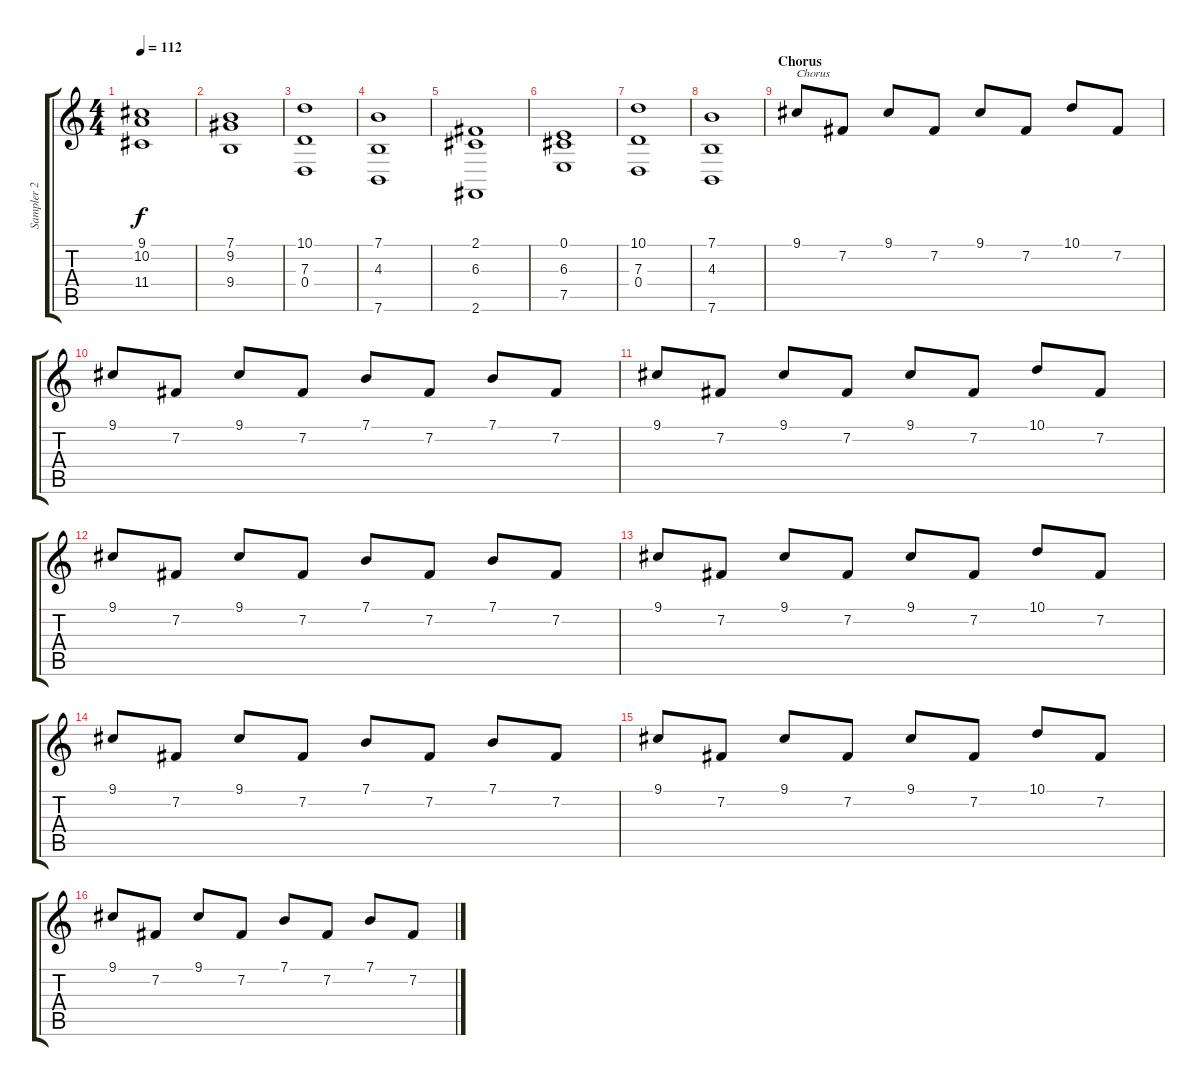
\track ("Sampler 2" "Sampler 2") {instrument acousticgrandpiano}
\staff {score tabs}
\tuning (E4 B3 G3 D3 A2 E2) {hide}
\ts (4 4)
\tempo 112
\clef g2
\ks c
(9.1 10.2 11.4).1{dy f} |
(7.1 9.2 9.4).1 |
(10.1 7.3 0.4).1{volume 10} |
(7.1 4.3 7.6).1 |
(2.1 6.3 2.6).1 |
(0.1 6.3 7.5).1 |
(10.1 7.3 0.4).1{volume 10} |
(7.1 4.3 7.6).1 |
\section ("" "Chorus")
9.1.8{txt "Chorus" volume 13 instrument acousticgrandpiano} 7.2.8 9.1.8 7.2.8 9.1.8 7.2.8 10.1.8 7.2.8 |
9.1.8{volume 13 instrument acousticgrandpiano} 7.2.8 9.1.8 7.2.8 7.1.8 7.2.8 7.1.8 7.2.8 |
9.1.8{volume 13 instrument acousticgrandpiano} 7.2.8 9.1.8 7.2.8 9.1.8 7.2.8 10.1.8 7.2.8 |
9.1.8{volume 13 instrument acousticgrandpiano} 7.2.8 9.1.8 7.2.8 7.1.8 7.2.8 7.1.8 7.2.8 |
9.1.8{volume 13 instrument acousticgrandpiano} 7.2.8 9.1.8 7.2.8 9.1.8 7.2.8 10.1.8 7.2.8 |
9.1.8{volume 13 instrument acousticgrandpiano} 7.2.8 9.1.8 7.2.8 7.1.8 7.2.8 7.1.8 7.2.8 |
9.1.8{volume 13 instrument acousticgrandpiano} 7.2.8 9.1.8 7.2.8 9.1.8 7.2.8 10.1.8 7.2.8 |
9.1.8{volume 13 instrument acousticgrandpiano} 7.2.8 9.1.8 7.2.8 7.1.8 7.2.8 7.1.8 7.2.8
